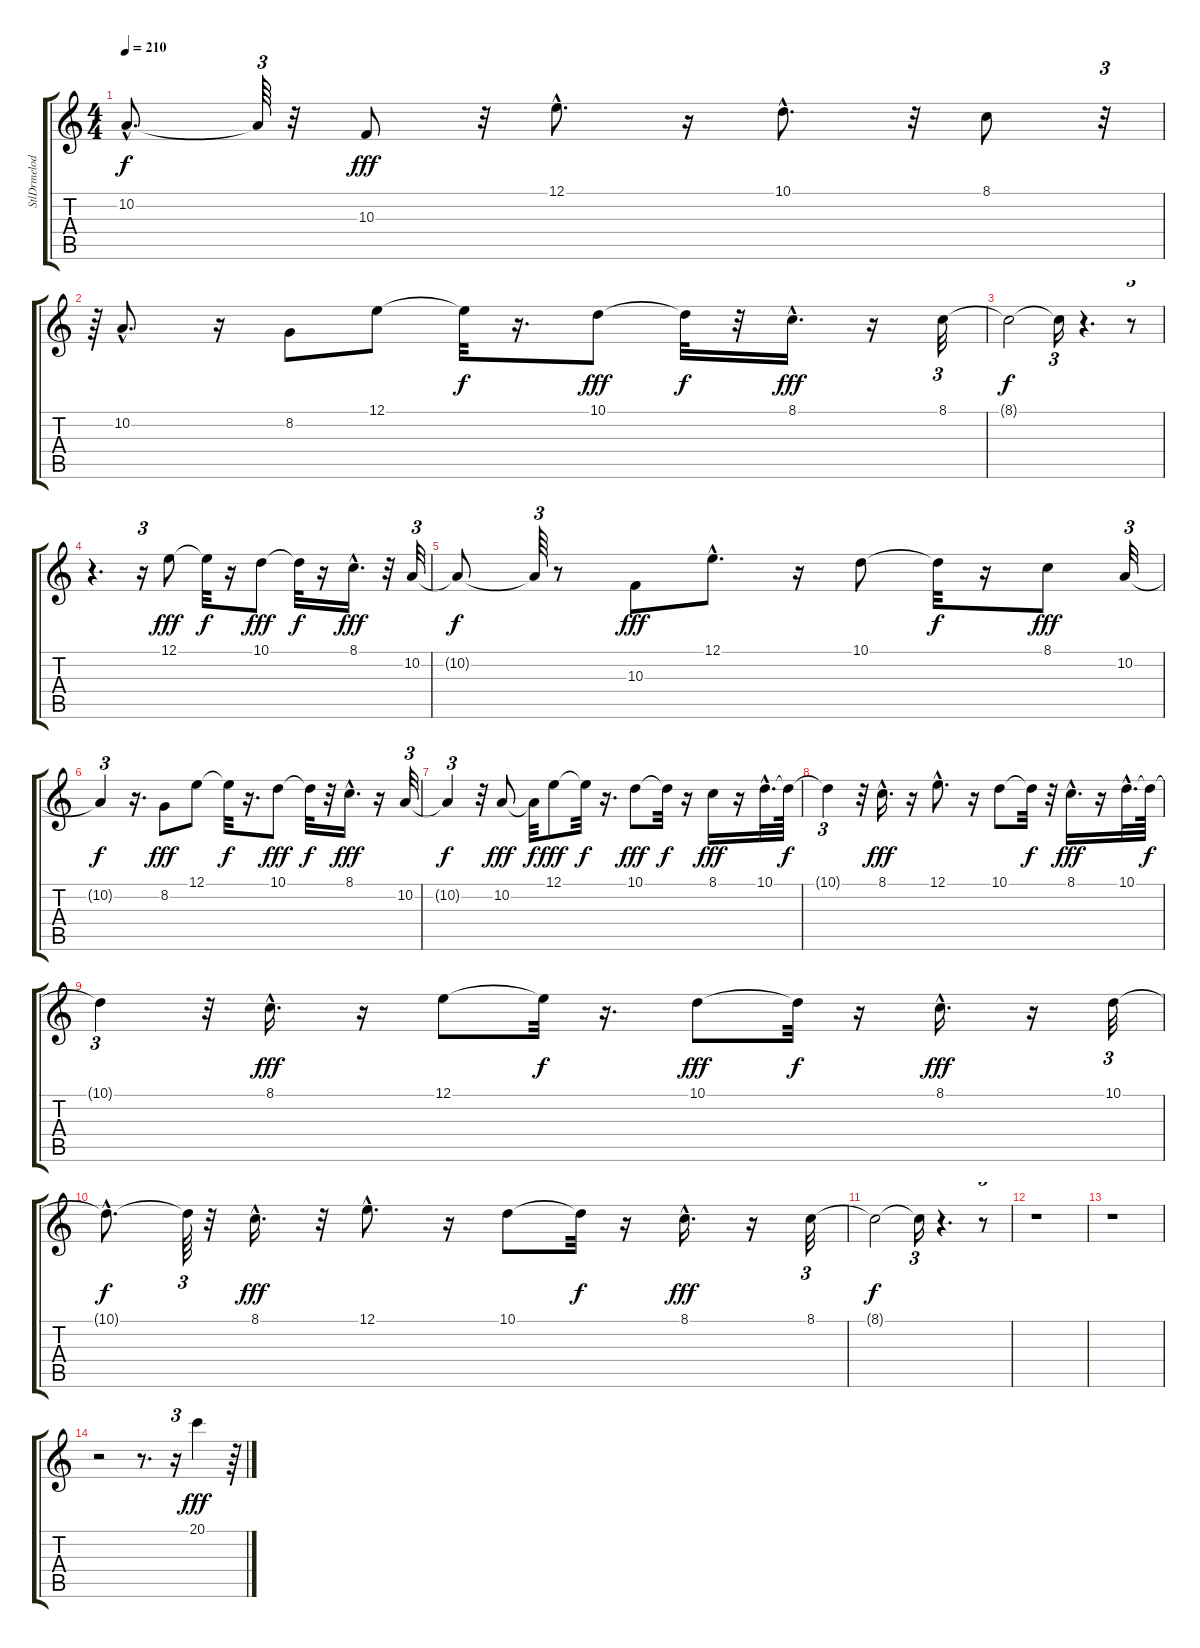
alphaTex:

\track ("StlDrmelodyNoroll   " "StlDrmelod") {instrument steeldrums}
\staff {score tabs}
\tuning (E4 B3 G3 D3 A2 E2) {hide}
\ts (4 4)
\tempo 210
\clef g2
\ks c
10.2{hac t}.8{d dy f} 10.2{t}.64{tu (3 2)} r.32 10.3.8{dy fff} r.32 12.1{hac}.8{d} r.16 10.1{hac}.8{d} r.32 8.1.8 r.32{tu (3 2)} |
r.64{tu (3 2)} 10.2{hac}.8{d} r.16 8.2.8 12.1.8 12.1{t}.32{dy f} r.16{d} 10.1.8{dy fff} 10.1{t}.32{dy f} r.32 8.1{hac}.16{d dy fff} r.16 8.1.32{tu (3 2)} |
8.1{t}.2{dy f} 8.1{t}.16{tu (3 2)} r.4{d} r.8{tu (3 2)} |
r.4{d} r.16{tu (3 2)} 12.1.8{dy fff} 12.1{t}.32{dy f} r.16 10.1.8{dy fff} 10.1{t}.32{dy f} r.16 8.1{hac}.16{d dy fff} r.32 10.2.32{tu (3 2)} |
10.2{t}.8{dy f} 10.2{t}.64{tu (3 2)} r.8 10.3.8{dy fff} 12.1{hac}.8{d} r.16 10.1.8 10.1{t}.32{dy f} r.16 8.1.8{dy fff} 10.2.32{tu (3 2)} |
10.2{t}.4{tu (3 2) dy f} r.16{d} 8.2.8{dy fff} 12.1.8 12.1{t}.32{dy f} r.16{d} 10.1.8{dy fff} 10.1{t}.32{dy f} r.32 8.1{hac}.16{d dy fff} r.16 10.2.32{tu (3 2)} |
10.2{t}.4{tu (3 2) dy f} r.32 10.2.8{dy fff} 10.2{t}.32{dy f} 12.1.8{dy fff} 12.1{t}.32{dy f} r.16{d} 10.1.8{dy fff} 10.1{t}.32{dy f} r.16 8.1.16{dy fff} r.16 10.1{hac}.32{d} 10.1{t}.64{dy f} |
10.1{t}.4{tu (3 2)} r.32 8.1{hac}.16{d dy fff} r.16 12.1{hac}.8{d} r.16 10.1.8 10.1{t}.32{dy f} r.32 8.1{hac}.16{d dy fff} r.16 10.1{hac}.32{d} 10.1{t}.64{dy f} |
10.1{t}.4{tu (3 2)} r.32 8.1{hac}.16{d dy fff} r.16 12.1.8 12.1{t}.32{dy f} r.16{d} 10.1.8{dy fff} 10.1{t}.32{dy f} r.16 8.1{hac}.16{d dy fff} r.16 10.1.32{tu (3 2)} |
10.1{hac t}.8{d dy f} 10.1{t}.64{tu (3 2)} r.32 8.1{hac}.16{d dy fff} r.32 12.1{hac}.8{d} r.16 10.1.8 10.1{t}.32{dy f} r.16 8.1{hac}.16{d dy fff} r.16 8.1.32{tu (3 2)} |
8.1{t}.2{dy f} 8.1{t}.16{tu (3 2)} r.4{d} r.8{tu (3 2)} |
r.1 |
r.1 |
r.2 r.8{d} r.16{tu (3 2)} 20.1.4{dy fff} r.64
